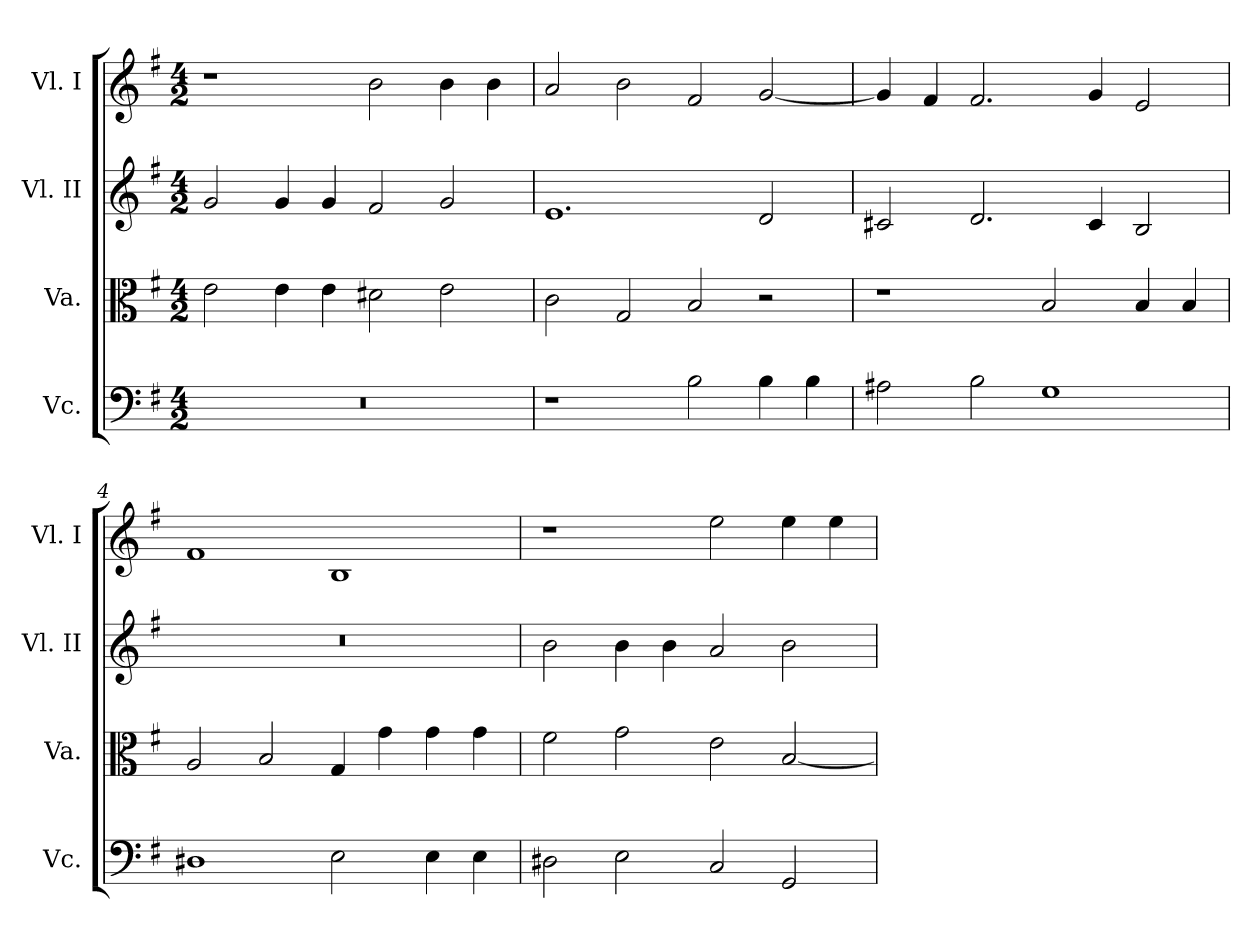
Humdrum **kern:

**kern	**kern	**kern	**kern
*part4	*part3	*part2	*part1
*staff4	*staff3	*staff2	*staff1
*I"Vc.	*I"Va.	*I"Vl. II	*I"Vl. I
*I'Vc.	*I'Va.	*I'Vl. II	*I'Vl. I
*clefF4	*clefC3	*clefG2	*clefG2
*k[f#]	*k[f#]	*k[f#]	*k[f#]
*e:	*e:	*e:	*e:
*M4/2	*M4/2	*M4/2	*M4/2
=1	=1	=1	=1
0r	2e\	2g/	1r
.	4e\	4g/	.
.	4e\	4g/	.
.	2d#X\	2f#/	2b\
.	2e\	2g/	4b\
.	.	.	4b\
=2	=2	=2	=2
1r	2c\	1.e	2a/
.	2G/	.	2b\
2B\	2B/	.	2f#/
4B\	2r	2d/	[2g/
4B\	.	.	.
=3	=3	=3	=3
2A#X\	1r	2c#X/	4g/]
.	.	.	4f#/
2B\	.	2.d/	2.f#/
1G	2B/	.	.
.	.	4c#/	4g/
.	4B/	2B/	2e/
.	4B/	.	.
=4	=4	=4	=4
1D#X	2A/	0r	1f#
.	2B/	.	.
2E\	4G/	.	1B
.	4g\	.	.
4E\	4g\	.	.
4E\	4g\	.	.
=5	=5	=5	=5
2D#X\	2f#\	2b\	1r
2E\	2g\	4b\	.
.	.	4b\	.
2C/	2e\	2a/	2ee\
2GG/	[2B/	2b\	4ee\
.	.	.	4ee\
=	=	=	=
*-	*-	*-	*-
